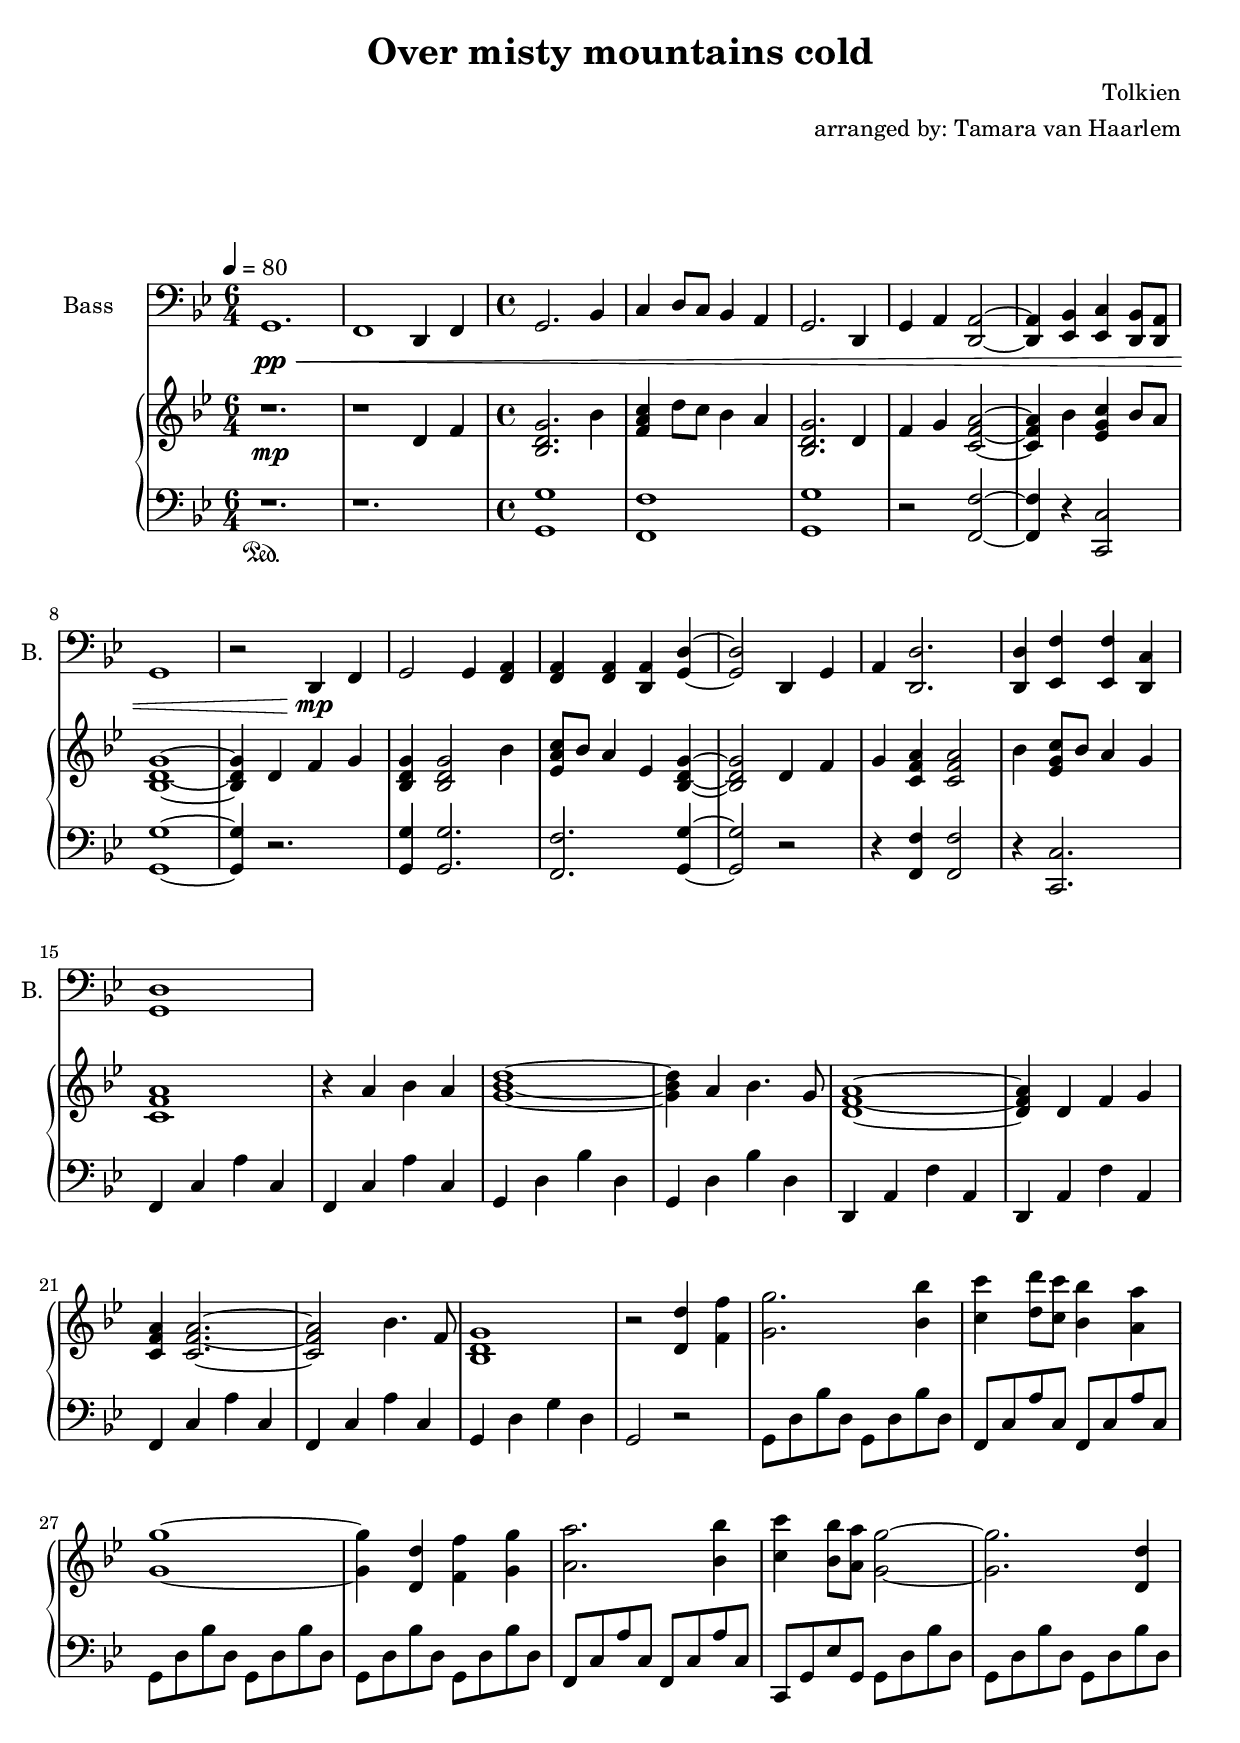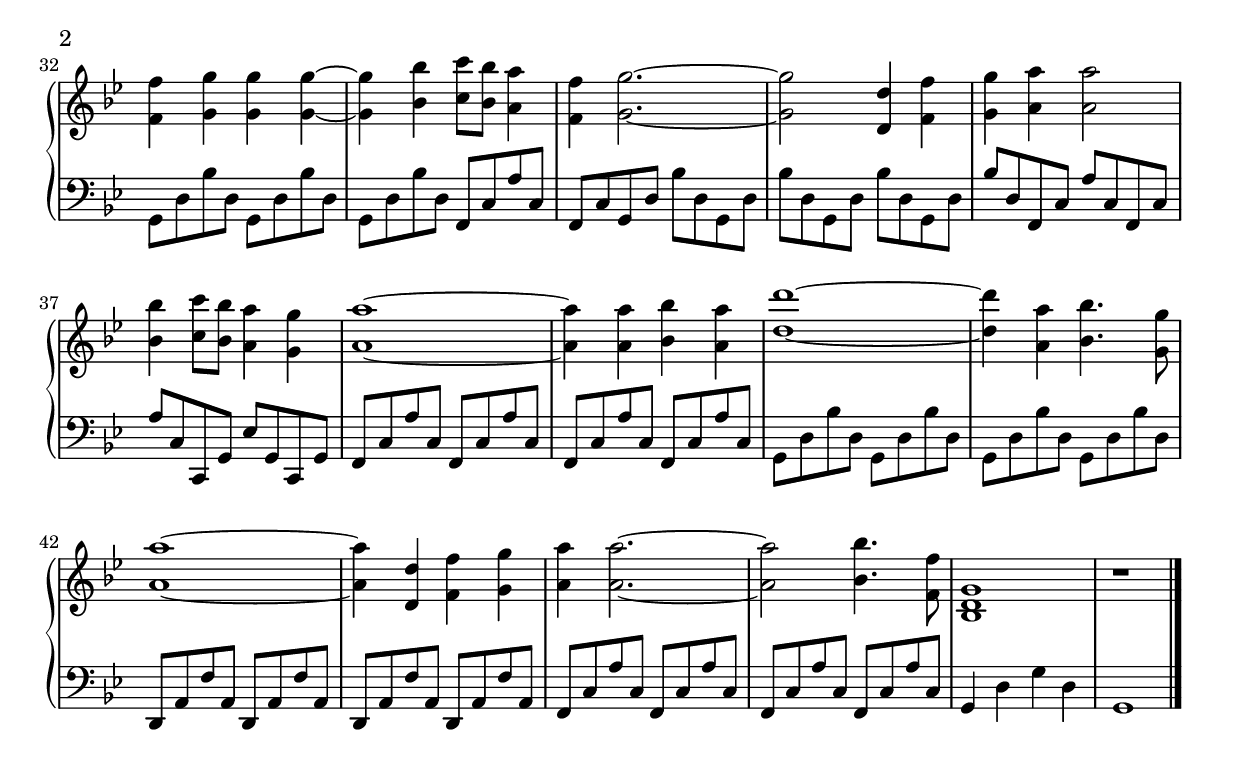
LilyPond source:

\include "articulate.ly"
\version "2.19.49"
%Association list of pitches to colors.
#(define color-mapping
  (list
    (cons (ly:make-pitch -1 0 -1/2) (x11-color 'orange))
    (cons (ly:make-pitch -1 0 0) (x11-color 'orange))
    (cons (ly:make-pitch -1 0 1/2) (x11-color 'orange))
    (cons (ly:make-pitch -1 1 -1/2) (x11-color 'orange))
    (cons (ly:make-pitch -1 1 0) (x11-color 'orange))
    (cons (ly:make-pitch -1 1 1/2) (x11-color 'orange))
    (cons (ly:make-pitch -1 2 -1/2) (x11-color 'orange))
    (cons (ly:make-pitch -1 2 0) (x11-color 'orange))
    (cons (ly:make-pitch -1 2 1/2) (x11-color 'orange))
    (cons (ly:make-pitch -1 3 -1/2) (x11-color 'DarkGreen))
    (cons (ly:make-pitch -1 3 0) (x11-color 'DarkGreen))
    (cons (ly:make-pitch -1 3 1/2) (x11-color 'DarkGreen))
    (cons (ly:make-pitch -1 4 -1/2) (x11-color 'DarkGreen))
    (cons (ly:make-pitch -1 4 0) (x11-color 'DarkGreen))
    (cons (ly:make-pitch -1 4 1/2) (x11-color 'DarkGreen))
    (cons (ly:make-pitch -1 5 -1/2) (x11-color 'DarkGreen))
    (cons (ly:make-pitch -1 5 0) (x11-color 'DarkGreen))
    (cons (ly:make-pitch -1 5 1/2) (x11-color 'DarkGreen))
    (cons (ly:make-pitch -1 6 -1/2) (x11-color 'DarkGreen))
    (cons (ly:make-pitch -1 6 0) (x11-color 'DarkGreen))
    (cons (ly:make-pitch -1 6 1/2) (x11-color 'DarkGreen))
    (cons (ly:make-pitch 0 0 -1/2) (x11-color 'red))
    (cons (ly:make-pitch 0 0 0) (x11-color 'red))
    (cons (ly:make-pitch 0 0 1/2) (x11-color 'red))
    (cons (ly:make-pitch 0 1 -1/2) (x11-color 'red))
    (cons (ly:make-pitch 0 1 0) (x11-color 'red))
    (cons (ly:make-pitch 0 1 1/2) (x11-color 'red))
    (cons (ly:make-pitch 0 2 -1/2) (x11-color 'red))
    (cons (ly:make-pitch 0 2 0) (x11-color 'red))
    (cons (ly:make-pitch 0 2 1/2) (x11-color 'red))
    (cons (ly:make-pitch 0 3 -1/2) (x11-color 'blue))
    (cons (ly:make-pitch 0 3 0) (x11-color 'blue))
    (cons (ly:make-pitch 0 3 1/2) (x11-color 'blue))
    (cons (ly:make-pitch 0 4 -1/2) (x11-color 'blue))
    (cons (ly:make-pitch 0 4 0) (x11-color 'blue))
    (cons (ly:make-pitch 0 4 1/2) (x11-color 'blue))
    (cons (ly:make-pitch 0 5 -1/2) (x11-color 'blue))
    (cons (ly:make-pitch 0 5 0) (x11-color 'blue))
    (cons (ly:make-pitch 0 5 1/2) (x11-color 'blue))
    (cons (ly:make-pitch 0 6 -1/2) (x11-color 'blue))
    (cons (ly:make-pitch 0 6 0) (x11-color 'blue))
    (cons (ly:make-pitch 0 6 1/2) (x11-color 'blue))
    (cons (ly:make-pitch 1 0 -1/2) (x11-color 'MediumPurple))
    (cons (ly:make-pitch 1 0 0) (x11-color 'MediumPurple))
    (cons (ly:make-pitch 1 0 1/2) (x11-color 'MediumPurple))
    (cons (ly:make-pitch 1 1 -1/2) (x11-color 'MediumPurple))
    (cons (ly:make-pitch 1 1 0) (x11-color 'MediumPurple))
    (cons (ly:make-pitch 1 1 1/2) (x11-color 'MediumPurple))
    (cons (ly:make-pitch 1 2 -1/2) (x11-color 'MediumPurple))
    (cons (ly:make-pitch 1 2 0) (x11-color 'MediumPurple))
    (cons (ly:make-pitch 1 2 1/2) (x11-color 'MediumPurple))
    (cons (ly:make-pitch 1 3 -1/2) (x11-color 'DeepPink))
    (cons (ly:make-pitch 1 3 0) (x11-color 'DeepPink))
    (cons (ly:make-pitch 1 3 1/2) (x11-color 'DeepPink))
    (cons (ly:make-pitch 1 4 -1/2) (x11-color 'DeepPink))
    (cons (ly:make-pitch 1 4 0) (x11-color 'DeepPink))
    (cons (ly:make-pitch 1 4 1/2) (x11-color 'DeepPink))
    (cons (ly:make-pitch 1 5 -1/2) (x11-color 'DeepPink))
    (cons (ly:make-pitch 1 5 0) (x11-color 'DeepPink))
    (cons (ly:make-pitch 1 5 1/2) (x11-color 'DeepPink))
    (cons (ly:make-pitch 1 6 -1/2) (x11-color 'DeepPink))
    (cons (ly:make-pitch 1 6 0) (x11-color 'DeepPink))
    (cons (ly:make-pitch 1 6 1/2) (x11-color 'DeepPink))))

%Compare pitch and alteration (not octave).
#(define (pitch-equals? p1 p2)
  (and
    (= (ly:pitch-octave p1) (ly:pitch-octave p2))
    (= (ly:pitch-alteration p1) (ly:pitch-alteration p2))
    (= (ly:pitch-notename p1) (ly:pitch-notename p2))))

#(define (pitch-to-color pitch)
  (let ((color (assoc pitch color-mapping pitch-equals?)))
    (if color
      (cdr color))))

#(define (color-notehead grob)
  (pitch-to-color
    (ly:event-property (event-cause grob) 'pitch)))

\include "predefined-guitar-fretboards.ly"
\version "2.19.49"
% voicetrainer: measures = 61
% voicetrainer: pages = 2
\header {
  title = "Over misty mountains cold"
  composer = "Tolkien"
  arranger = "arranged by: Tamara van Haarlem"
}

voicetrainerTempo = 80
voicetrainerKey = g

global= {
  \tempo 4=\voicetrainerTempo \time 6/4 \key g \minor
}

voiceStaff= \transpose g \voicetrainerKey \relative c' {
  \override NoteHead #'color = #color-notehead
  \global
}

cello= \transpose g \voicetrainerKey \relative c, {
  \global
  \clef bass
}

bass= \transpose g \voicetrainerKey \relative c {
  \global
  \clef bass
  g1.\pp\< |
  f1 d4 f |
  \time 4/4
  g2. bes4 |
  c d8 c bes4 a |
  g2. d4 |
  g a < d, a' >2~ |
  < d a' >4 < es bes' > < es c' > < d bes' >8 < d a' > |
  g1 |

  \barNumberCheck #9
  r2 d4\mp f |
  g2 g4 < f a > |
  < f a > < f a > < d a' > < g d' >4~ |
  < g d' >2 d4 g |
  a < d, d' >2. |
  < d d' >4 < es f' > < es f' > < d c' > |
  < g d' >1 |
}

upperStaff= \transpose g \voicetrainerKey \relative c' {
  \global
  r1. |
  r1 d4 f |
  \time 4/4
  < bes, d g >2. bes'4 |
  < f a c > d'8 c bes4 a |
  < bes, d g >2. d4 |
  f g < c, f a >2~ |
  < c f a >4 bes' < es, g c > bes'8 a |
  < bes, d g >1~ |
  < bes d g >4 d f g |
  < bes, d g >4 < bes d g >2 bes'4 |
  < es, a c >8 bes' a4 es < bes d g >4~ |
  < bes d g >2 d4 f |

  \barNumberCheck #13

  g < c, f a > < c f a >2 |
  bes'4 < es, g c >8 bes' a4 g |
  < c, f a >1 |
  r4 a' bes a |
  < g bes d >1~ |
  < g bes d >4 a bes4. g8 |
  < d f a >1~ |
  < d f a >4 d f g |
  < c, f a >4 < c f a >2.~ |
  < c f a >2 bes'4. f8 |
  < bes, d g >1 |
  r2 < d d' >4 < f f' > |

  \barNumberCheck #25

  < g g' >2. < bes bes' >4 |
  < c c' > < d d' >8 < c c' > < bes bes' >4 < a a' > |
  < g g' >1~ |
  < g g' >4 < d d' > < f f' > < g g' > |

  \barNumberCheck #29

  < a a' >2. < bes bes' >4 |
  < c c' > < bes bes' >8 < a a' > < g g' >2~ |
  < g g' >2. < d d' >4 |
  < f f' > < g g' > < g g' > < g g' >~ |
  < g g' > < bes bes' > < c c' >8 < bes bes' > < a a' >4 |
  < f f' > < g g' >2.~ |
  < g g' >2 < d d' >4 < f f' > |
  < g g' > < a a' > < a a' >2 |

  \barNumberCheck #37

  < bes bes' >4 < c c' >8 < bes bes' > < a a' >4 < g g' > |
  < a a' >1~ |
  < a a' >4 < a a' > < bes bes' > < a a' > |
  < d d' >1~ |
  < d d' >4 < a a' > < bes bes' >4. < g g' >8 |
  < a a' >1~ |
  < a a' >4 < d, d' > < f f' > < g g' > |
  < a a' >4 < a a' >2.~ |
  < a a' >2 < bes bes' >4. < f f' >8 |
  < bes, d g >1 |
  r \bar "|."
}

lowerStaff= \transpose g \voicetrainerKey \relative c {
  \global
  \clef bass
  r1. |
  r |
  \time 4/4
  < g g' >1 |
  < f f' > |
  < g g' > |
  r2 < f f' >~ |
  < f f' >4 r < c c' >2 |
  < g' g' >1~ |
  < g g' >4 r2. |
  < g g' >4 < g g' >2. |
  < f f' >2. < g g' >4~ |
  < g g' >2 r |

  \barNumberCheck #13

  r4 < f f' > < f f' >2 |
  r4 < c c' >2. |
  \repeat unfold 2 { f4 c' a' c, | }
  \repeat unfold 2 { g d' bes' d, | }
  \repeat unfold 2 { d, a' f' a, | }
  \repeat unfold 2 { f c' a' c, | }
  g d' g d |
  g,2 r |

  \barNumberCheck #25

  \repeat unfold 2 { g8 d' bes' d, } |
  \repeat unfold 2 { f, c' a' c, } |
  \repeat unfold 4 { g d' bes' d, } |

  \barNumberCheck #29

  \repeat unfold 2 { f, c' a' c, } |
  c, g' es' g,
  \repeat unfold 6 { g d' bes' d, }
  f, c' a' c, |
  f, c' g d'
  \repeat unfold 3 { bes' d, g, d' } |
  bes' d, f, c' a' c, f, c' |

  \barNumberCheck #37

  a' c, c, g' es' g, c, g' |
  \repeat unfold 4 { f c' a' c, } |
  \repeat unfold 4 { g d' bes' d, } |
  \repeat unfold 4 { d, a' f' a, } |
  \repeat unfold 4 { f c' a' c, } |
  g4 d' g d |
  g,1 \bar "|."

}

pianoDynamics = {
  s1\mp
}

pianoPedal = {
  s1\sustainOn
}

myChords= \chordmode {
  \transpose g \voicetrainerKey {
  }
}

% sheetonly start
\book {
  \score {
    <<
      \new ChordNames { \myChords }
      \new FretBoards { \myChords }
      % instrument start voice
      \new Staff = "voice" <<
        \set Staff.instrumentName = \markup { "Voice" }
        \set Staff.shortInstrumentName = \markup { "V." }
        \voiceStaff
        \addlyrics {
        }
      >>
      % instrument end voice
      % instrument start cello
      \new Staff = "cello" <<
        \set Staff.instrumentName = \markup { "ViolonCello" }
        \set Staff.shortInstrumentName = \markup { "C." }
        \cello
      >>
      % instrument end cello
      % instrument start bass
      \new Staff = "bass" <<
        \set Staff.instrumentName = \markup { "Bass" }
        \set Staff.shortInstrumentName = \markup { "B." }
        \bass
      >>
      % instrument end bass
      % instrument start piano
      \new PianoStaff = "piano" <<
        \new Staff {
          \set Staff.midiInstrument = "acoustic grand"
          \removeWithTag midi \upperStaff
        }
        \new Dynamics \pianoDynamics
        \new Staff {
          \set Staff.midiInstrument = "acoustic grand"
          \removeWithTag midi \lowerStaff
        }
        \new Dynamics \pianoPedal
      >>
      % instrument end piano
    >>
    \layout {
      \context {
        \Staff \RemoveEmptyStaves
        \override VerticalAxisGroup #'remove-first = ##t
      }
      \context {
        \PianoStaff
        \accepts Dynamics
      }
    }
  }
}
% sheetonly end
% midionly start
\book {
  \score {
    \unfoldRepeats \articulate <<
      % instrument start voice
      \new Staff = "voice" <<
        \set Staff.instrumentName = \markup { "Voice" }
        \set Staff.shortInstrumentName = \markup { "V." }
        \set Staff.midiInstrument = "choir aahs"
        \voiceStaff
      >>
      % instrument end voice
      % instrument start cello
      \new Staff = "cello" <<
        \set Staff.instrumentName = \markup { "ViolonCello" }
        \set Staff.shortInstrumentName = \markup { "C." }
        \set Staff.midiInstrument = "cello"
        \cello
      >>
      % instrument end cello
      % instrument start bass
      \new Staff = "bass" <<
        \set Staff.midiInstrument = "contrabass"
        \bass
      >>
      % instrument end bass
      % instrument start piano
      \new PianoStaff = "piano" <<
        \new Staff = "piano:1" {
          \set Staff.midiInstrument = "acoustic grand"
          \new Voice <<
            \new Dynamics \pianoDynamics
            \upperStaff
            \new Dynamics \pianoPedal
          >>
        }
        \new Staff = "piano:2" {
          \set Staff.midiInstrument = "acoustic grand"
          \new Voice <<
            \new Dynamics \pianoDynamics
            \lowerStaff
            \new Dynamics \pianoPedal
          >>
        }
      >>
      % instrument end piano
      % instrument start metronome
      \new DrumStaff = "metronome" {
        \drummode {
          \global
          \repeat unfold 61 {
            hiwoodblock4 lowoodblock wbl wbl
          }
        }
      }
      % instrument end metronome
    >>
    \midi {
      \context {
        \type "Performer_group"
        \name Dynamics
        \consists "Dynamic_performer"
        \consists "Piano_pedal_performer"
      }
      \context {
        \Voice
        \accepts Dynamics
      }
    }
  }
}
% midionly end

